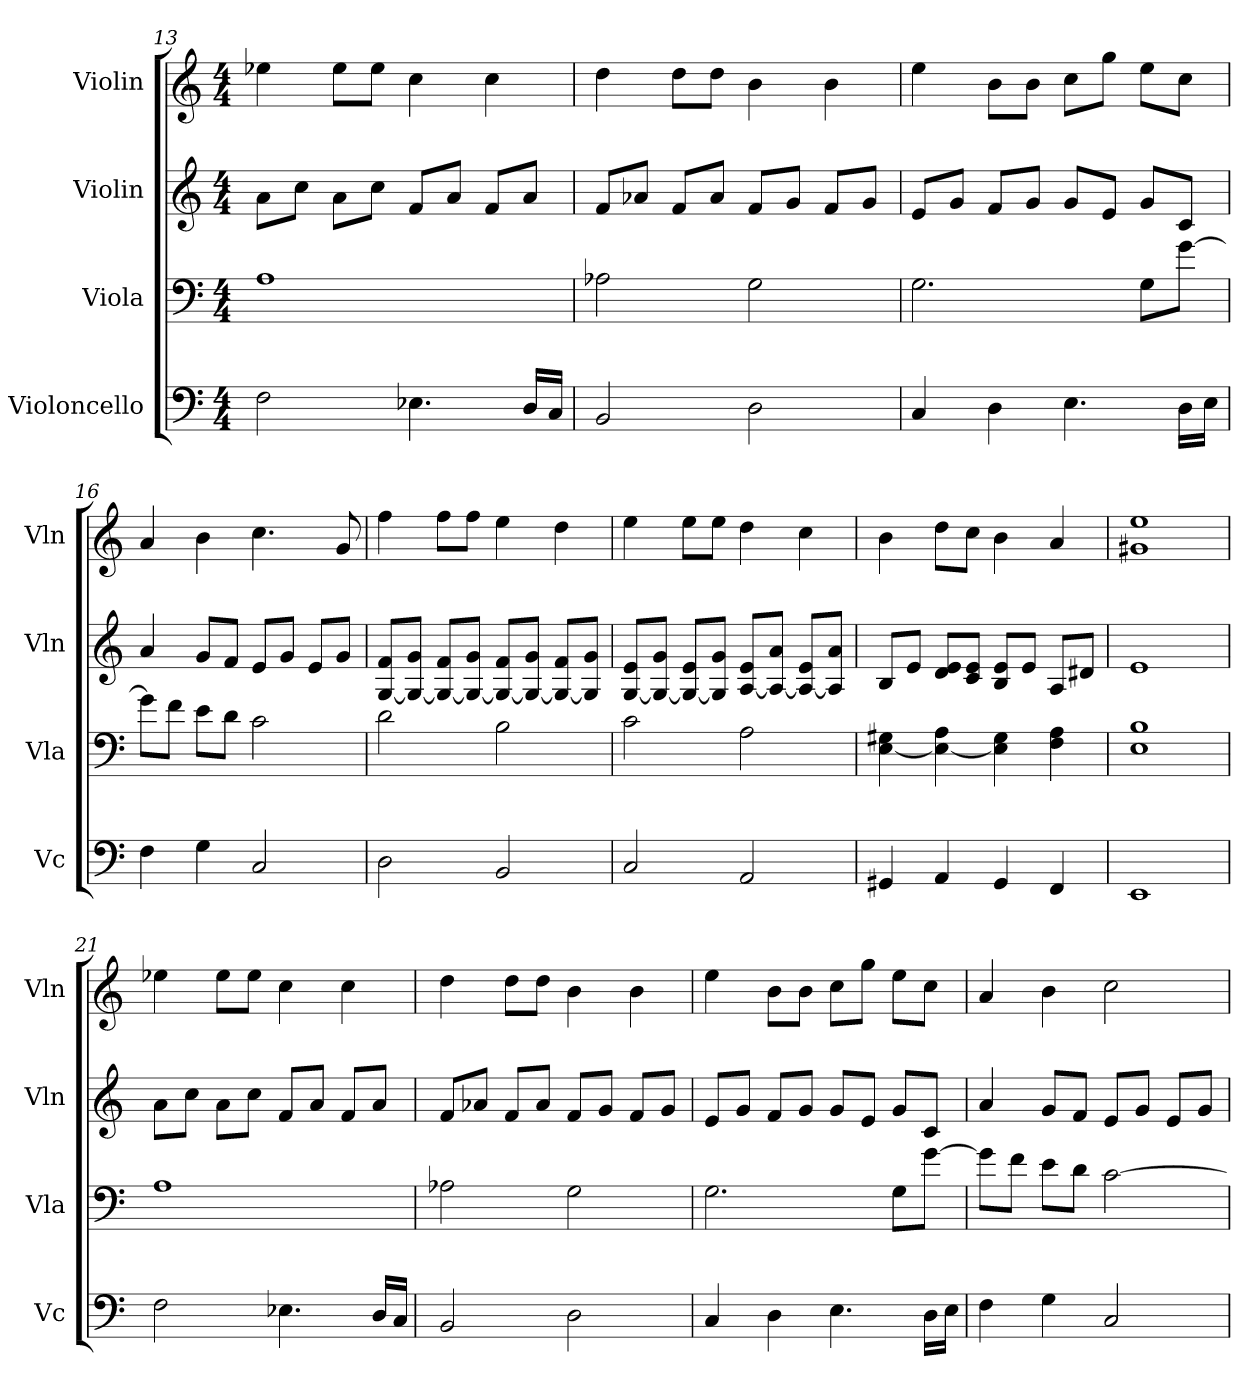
**kern	**kern	**kern	**kern
*part4	*part3	*part2	*part1
*staff4	*staff3	*staff2	*staff1
*I"Violoncello	*I"Viola	*I"Violin	*I"Violin
*I'Vc	*I'Vla	*I'Vln	*I'Vln
*clefF4	*clefF4	*clefG2	*clefG2
*k[]	*k[]	*k[]	*k[]
*M4/4	*M4/4	*M4/4	*M4/4
=13	=13	=13	=13
2F	1A	8a\L	4ee-X
.	.	8cc\J	.
.	.	8a\L	8ee-\L
.	.	8cc\J	8ee-\J
4.E-X	.	8f/L	4cc
.	.	8a/J	.
.	.	8f/L	4cc
16D/LL	.	8a/J	.
16C/JJ	.	.	.
=14	=14	=14	=14
2BB	2A-X	8f/L	4dd
.	.	8a-X/J	.
.	.	8f/L	8dd\L
.	.	8a-/J	8dd\J
2D	2G	8f/L	4b
.	.	8g/J	.
.	.	8f/L	4b
.	.	8g/J	.
=15	=15	=15	=15
4C	2.G	8e/L	4ee
.	.	8g/J	.
4D	.	8f/L	8b\L
.	.	8g/J	8b\J
4.E	.	8g/L	8cc\L
.	.	8e/J	8gg\J
.	8G\L	8g/L	8ee\L
16D\LL	[8g\J	8c/J	8cc\J
16E\JJ	.	.	.
=16	=16	=16	=16
4F	8g\L]	4a	4a
.	8f\J	.	.
4G	8e\L	8g/L	4b
.	8d\J	8f/J	.
2C	2c	8e/L	4.cc
.	.	8g/J	.
.	.	8e/L	.
.	.	8g/J	8g
=17	=17	=17	=17
2D	2d	[8G/ 8f/L	4ff
.	.	8G_/ 8g/J	.
.	.	8G_/ 8f/L	8ff\L
.	.	8G_/ 8g/J	8ff\J
2BB	2B	8G_/ 8f/L	4ee
.	.	8G_/ 8g/J	.
.	.	8G_/ 8f/L	4dd
.	.	8G]/ 8g/J	.
=18	=18	=18	=18
2C	2c	[8G/ 8e/L	4ee
.	.	8G_/ 8g/J	.
.	.	8G_/ 8e/L	8ee\L
.	.	8G]/ 8g/J	8ee\J
2AA	2A	[8A/ 8e/L	4dd
.	.	8A_/ 8a/J	.
.	.	8A_/ 8e/L	4cc
.	.	8A]/ 8a/J	.
=19	=19	=19	=19
4GG#X	[4E 4G#X	8B/L	4b
.	.	8e/J	.
4AA	4E_ 4A	8d/ 8e/L	8dd\L
.	.	8c/ 8e/J	8cc\J
4GG#	4E] 4G#	8B/ 8e/L	4b
.	.	8e/J	.
4FF	4F 4A	8A/L	4a
.	.	8d#X/J	.
=20	=20	=20	=20
1EE	1E 1B	1e	1g#X 1ee
=21	=21	=21	=21
2F	1A	8a\L	4ee-X
.	.	8cc\J	.
.	.	8a\L	8ee-\L
.	.	8cc\J	8ee-\J
4.E-X	.	8f/L	4cc
.	.	8a/J	.
.	.	8f/L	4cc
16D/LL	.	8a/J	.
16C/JJ	.	.	.
=22	=22	=22	=22
2BB	2A-X	8f/L	4dd
.	.	8a-X/J	.
.	.	8f/L	8dd\L
.	.	8a-/J	8dd\J
2D	2G	8f/L	4b
.	.	8g/J	.
.	.	8f/L	4b
.	.	8g/J	.
=23	=23	=23	=23
4C	2.G	8e/L	4ee
.	.	8g/J	.
4D	.	8f/L	8b\L
.	.	8g/J	8b\J
4.E	.	8g/L	8cc\L
.	.	8e/J	8gg\J
.	8G\L	8g/L	8ee\L
16D\LL	[8g\J	8c/J	8cc\J
16E\JJ	.	.	.
=24	=24	=24	=24
4F	8g\L]	4a	4a
.	8f\J	.	.
4G	8e\L	8g/L	4b
.	8d\J	8f/J	.
2C	[2c	8e/L	2cc
.	.	8g/J	.
.	.	8e/L	.
.	.	8g/J	.
=	=	=	=
*-	*-	*-	*-
